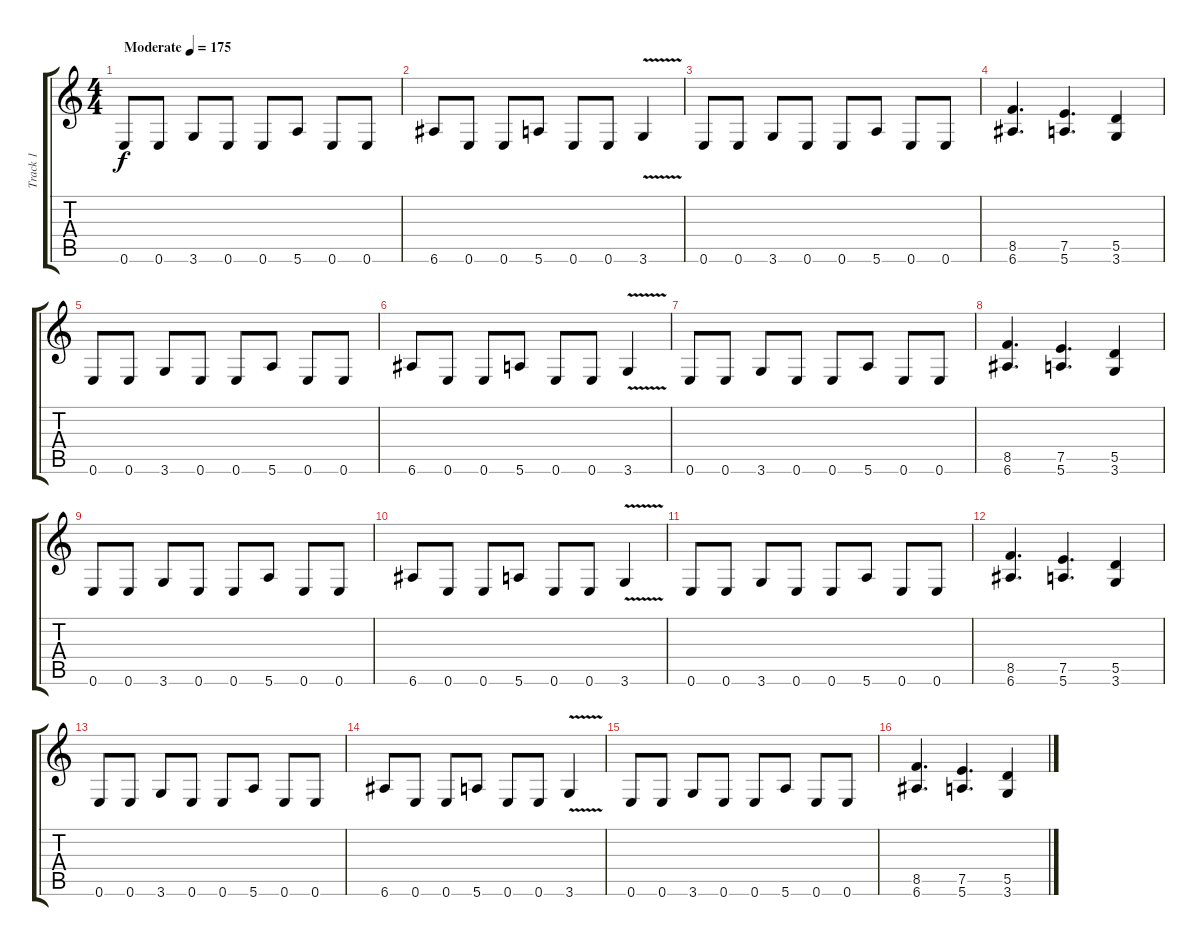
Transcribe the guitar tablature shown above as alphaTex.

\track ("Track 1" "Track 1") {instrument distortionguitar}
\staff {score tabs}
\tuning (E4 B3 G3 D3 A2 E2) {hide}
\ts (4 4)
\tempo (175 "Moderate")
\clef g2
\ks c
0.6.8{dy f instrument distortionguitar} 0.6.8 3.6.8 0.6.8 0.6.8 5.6.8 0.6.8 0.6.8 |
6.6.8 0.6.8 0.6.8 5.6.8 0.6.8 0.6.8 3.6{v}.4 |
0.6.8 0.6.8 3.6.8 0.6.8 0.6.8 5.6.8 0.6.8 0.6.8 |
(8.5 6.6).4{d} (7.5 5.6).4{d} (5.5 3.6).4 |
0.6.8 0.6.8 3.6.8 0.6.8 0.6.8 5.6.8 0.6.8 0.6.8 |
6.6.8 0.6.8 0.6.8 5.6.8 0.6.8 0.6.8 3.6{v}.4 |
0.6.8 0.6.8 3.6.8 0.6.8 0.6.8 5.6.8 0.6.8 0.6.8 |
(8.5 6.6).4{d} (7.5 5.6).4{d} (5.5 3.6).4 |
0.6.8 0.6.8 3.6.8 0.6.8 0.6.8 5.6.8 0.6.8 0.6.8 |
6.6.8 0.6.8 0.6.8 5.6.8 0.6.8 0.6.8 3.6{v}.4 |
0.6.8 0.6.8 3.6.8 0.6.8 0.6.8 5.6.8 0.6.8 0.6.8 |
(8.5 6.6).4{d} (7.5 5.6).4{d} (5.5 3.6).4 |
0.6.8 0.6.8 3.6.8 0.6.8 0.6.8 5.6.8 0.6.8 0.6.8 |
6.6.8 0.6.8 0.6.8 5.6.8 0.6.8 0.6.8 3.6{v}.4 |
0.6.8 0.6.8 3.6.8 0.6.8 0.6.8 5.6.8 0.6.8 0.6.8 |
(8.5 6.6).4{d} (7.5 5.6).4{d} (5.5 3.6).4
